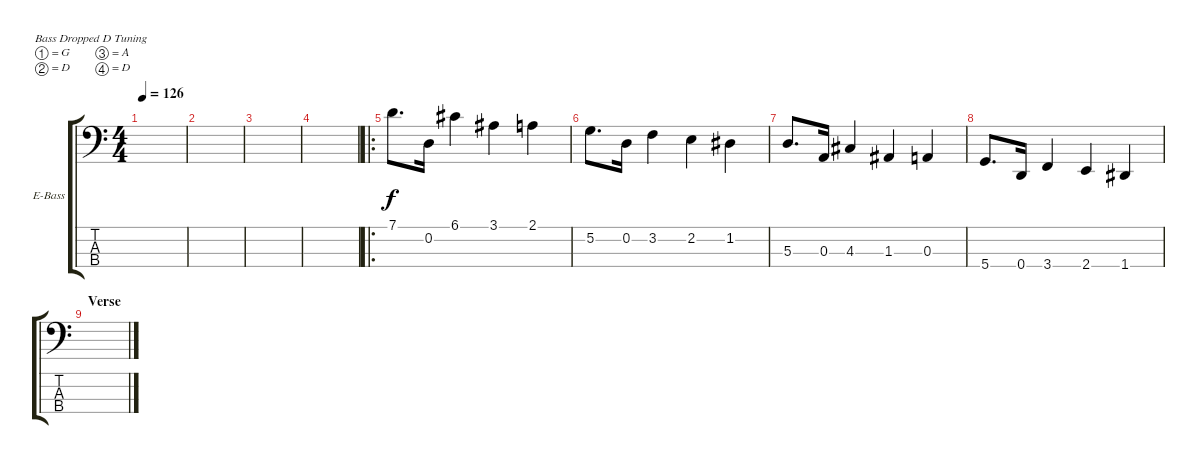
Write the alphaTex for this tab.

\defaultSystemsLayout 4
\bracketExtendMode groupsimilarinstruments
\firstSystemTrackNameOrientation horizontal
\otherSystemsTrackNameOrientation horizontal
\track ("Wolstenholme Fuzz Bass" "E-Bass") {instrument electricbassfinger}
\staff {score tabs}
\tuning (G2 D2 A1 D1)
\ts (4 4)
\tempo 126
\clef f4
\scale
0.333333
\ks c
|
\scale
0.333333 |
\scale
0.333333 |
\scale
0.333333 |
\ro
\scale
0.333333 7.1.8{d} 0.2.16 6.1.4 3.1.4 2.1.4 |
\scale
0.333333 5.2.8{d} 0.2.16 3.2.4 2.2.4 1.2.4 |
\scale
0.333333 5.3.8{d} 0.3.16 4.3.4 1.3.4 0.3.4 |
\scale
0.333333 5.4.8{d} 0.4.16 3.4.4 2.4.4 1.4.4 |
\section ("" "Verse")
\scale
0.333333 |
\scale
0.333333 |
\scale
0.333333 |
\scale
0.333333 |
\scale
0.333333 |
\scale
0.333333 |
\scale
0.333333 |
\scale
0.333333
